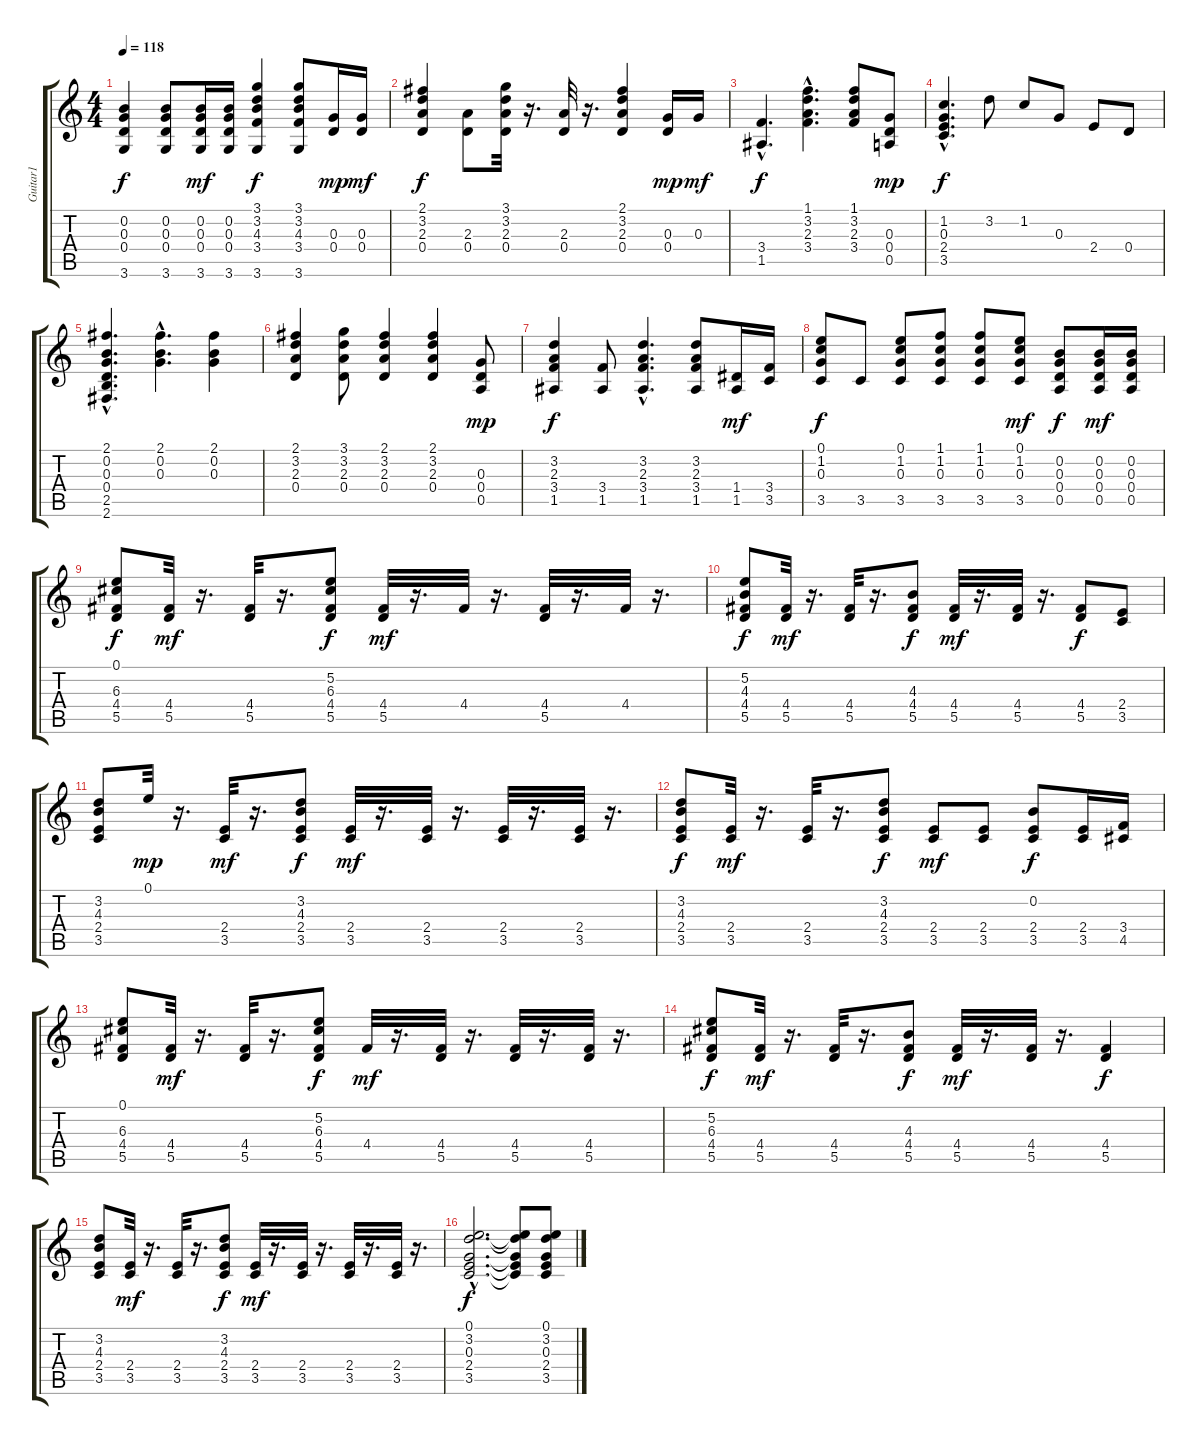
\track ("Guitar1" "Guitar1") {instrument distortionguitar}
\staff {score tabs}
\tuning (E4 B3 G3 D3 A2 E2) {hide}
\ts (4 4)
\tempo 118
\clef g2
\ks c
(0.2 0.3 0.4 3.6).4{dy f} (0.2 0.3 0.4 3.6).8 (0.2 0.3 0.4 3.6).16{dy mf} (0.2 0.3 0.4 3.6).16 (3.1 3.2 4.3 3.4 3.6).4{dy f} (3.1 3.2 4.3 3.4 3.6).8 (0.3 0.4).16{dy mp} (0.3 0.4).16{dy mf} |
(2.1 3.2 2.3 0.4).4{dy f} (2.3 0.4).8 (3.1 3.2 2.3 0.4).32 r.16{d} (2.3 0.4).32 r.16{d} (2.1 3.2 2.3 0.4).4 (0.3 0.4).16{dy mp} 0.3.16{dy mf} |
(3.4{hac} 1.5{hac}).4{d dy f} (1.1{hac} 3.2{hac} 2.3{hac} 3.4{hac}).4{d} (1.1 3.2 2.3 3.4).8 (0.3 0.4 0.5).8{dy mp} |
(1.2{hac} 0.3{hac} 2.4{hac} 3.5{hac}).4{d dy f} 3.2.8 1.2.8 0.3.8 2.4.8 0.4.8 |
(2.1{hac} 0.2{hac} 0.3{hac} 0.4{hac} 2.5{hac} 2.6{hac}).4{d} (2.1{hac} 0.2{hac} 0.3{hac}).4{d} (2.1 0.2 0.3).4 |
(2.1 3.2 2.3 0.4).4 (3.1 3.2 2.3 0.4).8 (2.1 3.2 2.3 0.4).4 (2.1 3.2 2.3 0.4).4 (0.3 0.4 0.5).8{dy mp} |
(3.2 2.3 3.4 1.5).4{dy f} (3.4 1.5).8 (3.2{hac} 2.3{hac} 3.4{hac} 1.5{hac}).4{d} (3.2 2.3 3.4 1.5).8 (1.4 1.5).16{dy mf} (3.4 3.5).16 |
(0.1 1.2 0.3 3.5).8{dy f} 3.5.8 (0.1 1.2 0.3 3.5).8 (1.1 1.2 0.3 3.5).8 (1.1 1.2 0.3 3.5).8 (0.1 1.2 0.3 3.5).8{dy mf} (0.2 0.3 0.4 0.5).8{dy f} (0.2 0.3 0.4 0.5).16{dy mf} (0.2 0.3 0.4 0.5).16 |
(0.1 6.3 4.4 5.5).8{dy f} (4.4 5.5).32{dy mf} r.16{d} (4.4 5.5).32 r.16{d} (5.2 6.3 4.4 5.5).8{dy f} (4.4 5.5).32{dy mf} r.16{d} 4.4.32 r.16{d} (4.4 5.5).32 r.16{d} 4.4.32 r.16{d} |
(5.2 4.3 4.4 5.5).8{dy f} (4.4 5.5).32{dy mf} r.16{d} (4.4 5.5).32 r.16{d} (4.3 4.4 5.5).8{dy f} (4.4 5.5).32{dy mf} r.16{d} (4.4 5.5).32 r.16{d} (4.4 5.5).8{dy f} (2.4 3.5).8 |
(3.2 4.3 2.4 3.5).8 0.1.32{dy mp} r.16{d} (2.4 3.5).32{dy mf} r.16{d} (3.2 4.3 2.4 3.5).8{dy f} (2.4 3.5).32{dy mf} r.16{d} (2.4 3.5).32 r.16{d} (2.4 3.5).32 r.16{d} (2.4 3.5).32 r.16{d} |
(3.2 4.3 2.4 3.5).8{dy f} (2.4 3.5).32{dy mf} r.16{d} (2.4 3.5).32 r.16{d} (3.2 4.3 2.4 3.5).8{dy f} (2.4 3.5).8{dy mf} (2.4 3.5).8 (0.2 2.4 3.5).8{dy f} (2.4 3.5).16 (3.4 4.5).16 |
(0.1 6.3 4.4 5.5).8 (4.4 5.5).32{dy mf} r.16{d} (4.4 5.5).32 r.16{d} (5.2 6.3 4.4 5.5).8{dy f} 4.4.32{dy mf} r.16{d} (4.4 5.5).32 r.16{d} (4.4 5.5).32 r.16{d} (4.4 5.5).32 r.16{d} |
(5.2 6.3 4.4 5.5).8{dy f} (4.4 5.5).32{dy mf} r.16{d} (4.4 5.5).32 r.16{d} (4.3 4.4 5.5).8{dy f} (4.4 5.5).32{dy mf} r.16{d} (4.4 5.5).32 r.16{d} (4.4 5.5).4{dy f} |
(3.2 4.3 2.4 3.5).8 (2.4 3.5).32{dy mf} r.16{d} (2.4 3.5).32 r.16{d} (3.2 4.3 2.4 3.5).8{dy f} (2.4 3.5).32{dy mf} r.16{d} (2.4 3.5).32 r.16{d} (2.4 3.5).32 r.16{d} (2.4 3.5).32 r.16{d} |
(0.1{hac} 3.2{hac} 0.3{hac} 2.4{hac} 3.5{hac}).2{d dy f} (0.1{t} 3.2{t} 0.3{t} 2.4{t} 3.5{t}).8 (0.1 3.2 0.3 2.4 3.5).8
